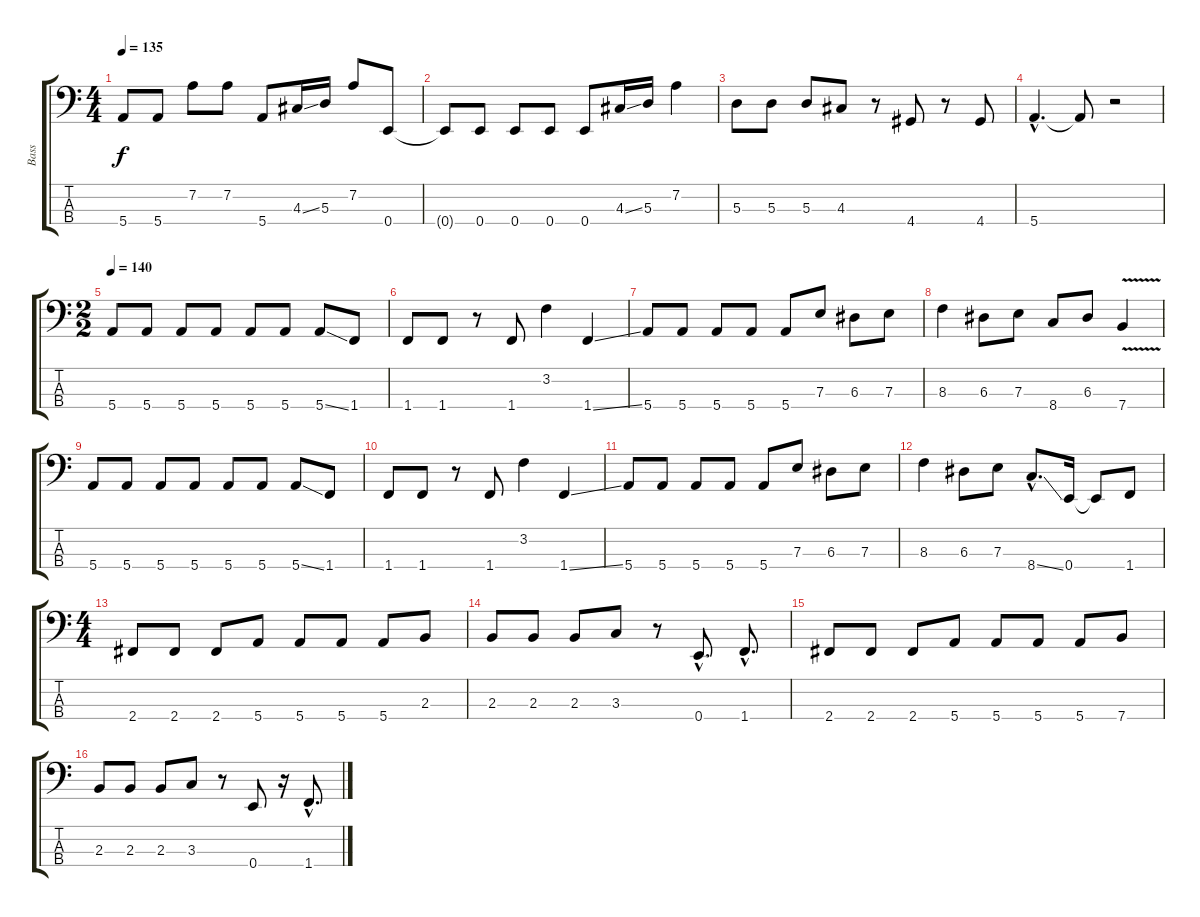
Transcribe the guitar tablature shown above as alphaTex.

\track ("Bass" "Bass") {instrument electricbasspick}
\staff {score tabs}
\tuning (G2 D2 A1 E1) {hide}
\ts (4 4)
\tempo 135
\clef f4
\ks c
5.4{t}.8{dy f} 5.4.8 7.2.8 7.2.8 5.4.8 4.3{ss}.16 5.3.16 7.2.8 0.4.8 |
0.4{t}.8 0.4.8 0.4.8 0.4.8 0.4.8 4.3{ss}.16 5.3.16 7.2.4 |
5.3.8 5.3.8 5.3.8 4.3.8 r.8 4.4.8 r.8 4.4.8 |
5.4{hac}.4{d} 5.4{t}.8 r.2 |
\ts (2 2)
\tempo 140
5.4.8 5.4.8 5.4.8 5.4.8 5.4.8 5.4.8 5.4{ss}.8 1.4.8 |
1.4.8 1.4.8 r.8 1.4.8 3.2.4 1.4{ss}.4 |
5.4.8 5.4.8 5.4.8 5.4.8 5.4.8 7.3.8 6.3.8 7.3.8 |
8.3.4 6.3.8 7.3.8 8.4.8 6.3.8 7.4{v}.4 |
5.4.8 5.4.8 5.4.8 5.4.8 5.4.8 5.4.8 5.4{ss}.8 1.4.8 |
1.4.8 1.4.8 r.8 1.4.8 3.2.4 1.4{ss}.4 |
5.4.8 5.4.8 5.4.8 5.4.8 5.4.8 7.3.8 6.3.8 7.3.8 |
8.3.4 6.3.8 7.3.8 8.4{ss hac}.8{d} 0.4.16 0.4{t}.8 1.4.8 |
\ts (4 4)
2.4.8 2.4.8 2.4.8 5.4.8 5.4.8 5.4.8 5.4.8 2.3.8 |
2.3.8 2.3.8 2.3.8 3.3.8 r.8 0.4{hac}.8{d} 1.4{hac}.8{d} |
2.4.8 2.4.8 2.4.8 5.4.8 5.4.8 5.4.8 5.4.8 7.4.8 |
2.3.8 2.3.8 2.3.8 3.3.8 r.8 0.4.8 r.16 1.4{hac}.8{d}
